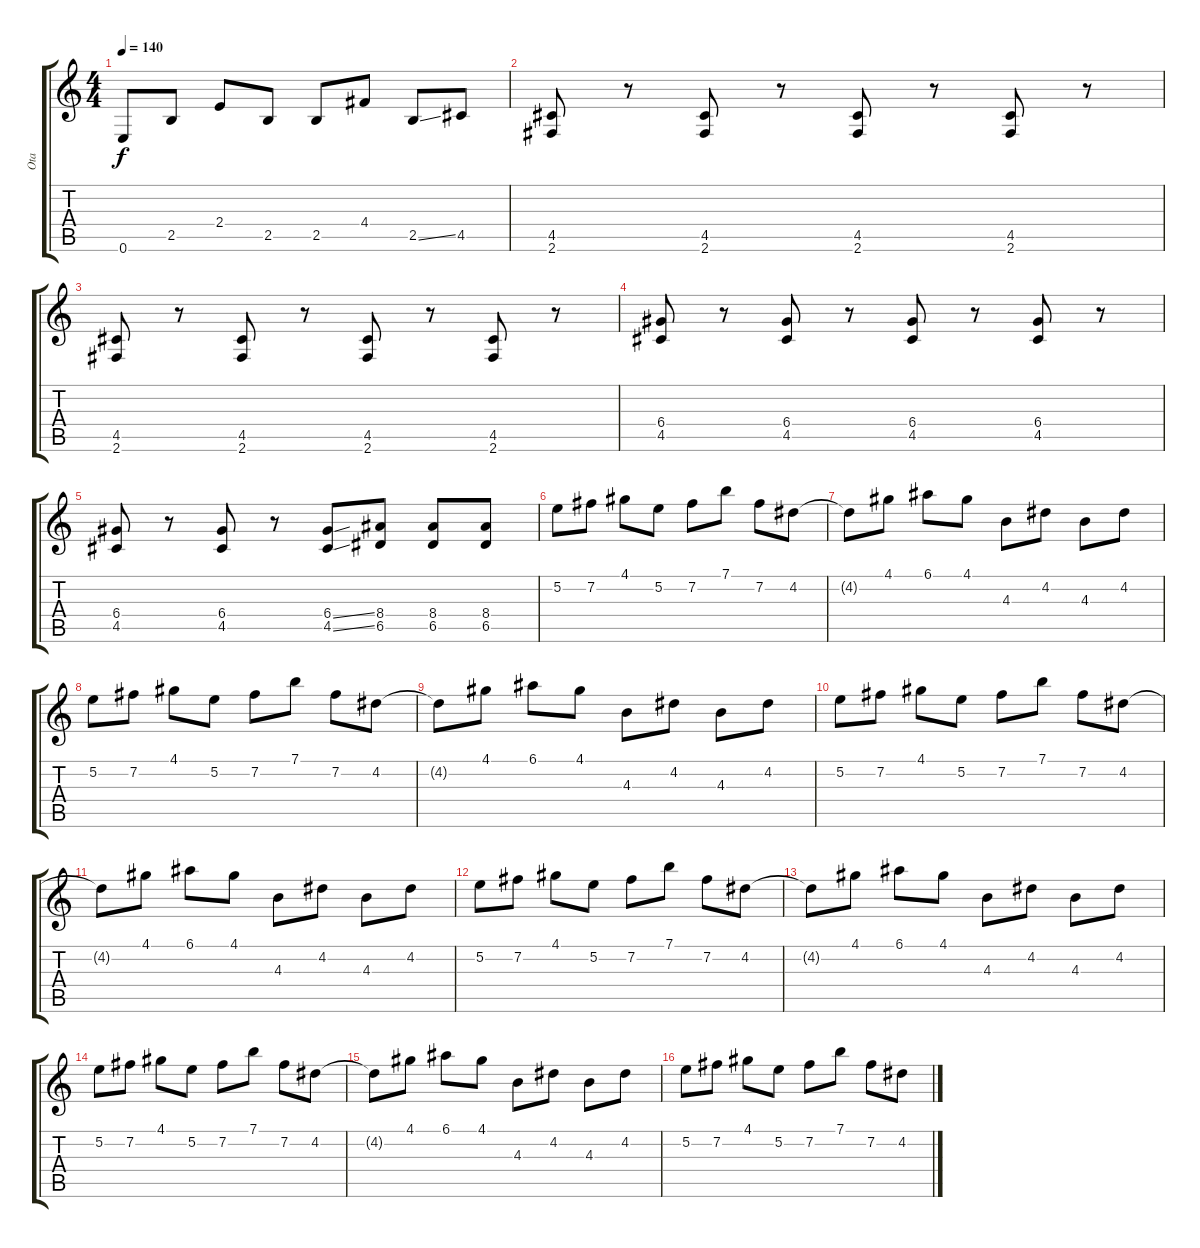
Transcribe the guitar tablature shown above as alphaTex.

\track ("Ota" "Ota") {instrument overdrivenguitar}
\staff {score tabs}
\tuning (E4 B3 G3 D3 A2 E2) {hide}
\ts (4 4)
\tempo 140
\clef g2
\ks c
0.6.8{dy f} 2.5.8 2.4.8 2.5.8 2.5.8 4.4.8 2.5{ss}.8 4.5.8 |
(4.5 2.6).8 r.8 (4.5 2.6).8 r.8 (4.5 2.6).8 r.8 (4.5 2.6).8 r.8 |
(4.5 2.6).8 r.8 (4.5 2.6).8 r.8 (4.5 2.6).8 r.8 (4.5 2.6).8 r.8 |
(6.4 4.5).8 r.8 (6.4 4.5).8 r.8 (6.4 4.5).8 r.8 (6.4 4.5).8 r.8 |
(6.4 4.5).8 r.8 (6.4 4.5).8 r.8 (6.4{ss} 4.5{ss}).8 (8.4 6.5).8 (8.4 6.5).8 (8.4 6.5).8 |
5.2.8 7.2.8 4.1.8 5.2.8 7.2.8 7.1.8 7.2.8 4.2.8 |
4.2{t}.8 4.1.8 6.1.8 4.1.8 4.3.8 4.2.8 4.3.8 4.2.8 |
5.2.8 7.2.8 4.1.8 5.2.8 7.2.8 7.1.8 7.2.8 4.2.8 |
4.2{t}.8 4.1.8 6.1.8 4.1.8 4.3.8 4.2.8 4.3.8 4.2.8 |
5.2.8 7.2.8 4.1.8 5.2.8 7.2.8 7.1.8 7.2.8 4.2.8 |
4.2{t}.8 4.1.8 6.1.8 4.1.8 4.3.8 4.2.8 4.3.8 4.2.8 |
5.2.8 7.2.8 4.1.8 5.2.8 7.2.8 7.1.8 7.2.8 4.2.8 |
4.2{t}.8 4.1.8 6.1.8 4.1.8 4.3.8 4.2.8 4.3.8 4.2.8 |
5.2.8 7.2.8 4.1.8 5.2.8 7.2.8 7.1.8 7.2.8 4.2.8 |
4.2{t}.8 4.1.8 6.1.8 4.1.8 4.3.8 4.2.8 4.3.8 4.2.8 |
5.2.8 7.2.8 4.1.8 5.2.8 7.2.8 7.1.8 7.2.8 4.2.8
